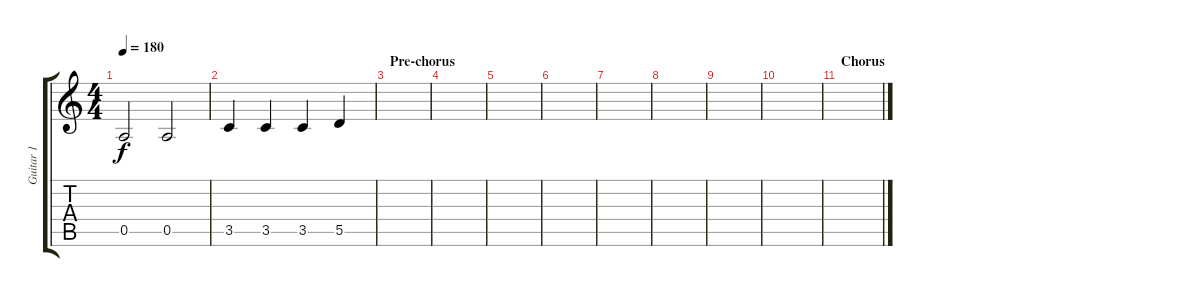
\track ("Guitar 1" "Guitar 1") {instrument distortionguitar}
\staff {score tabs}
\tuning (E4 B3 G3 D3 A2 E2) {hide}
\ts (4 4)
\tempo 180
\clef g2
\ks c
0.5.2{dy f} 0.5.2 |
3.5.4 3.5.4 3.5.4 5.5.4 |
\section ("" "Pre-chorus")
|
|
|
|
|
|
|
|
\section ("" "Chorus")
